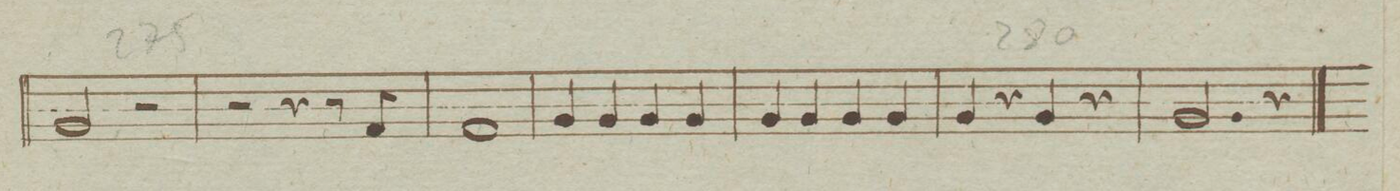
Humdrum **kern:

**kern
*I"Oboe Secondo.
*clefG2
*k[b-e-a-]
*met(c)
*M4/4
2g/
2r
=272
2r
4r
8r
8f/
=273
1f
=274
4g/
4g/
4g/
4g/
=275
4g/
4g/
4g/
4g/
=276
4g/
4r
4g/
4r
=277
2.g/
4r
==
*-
